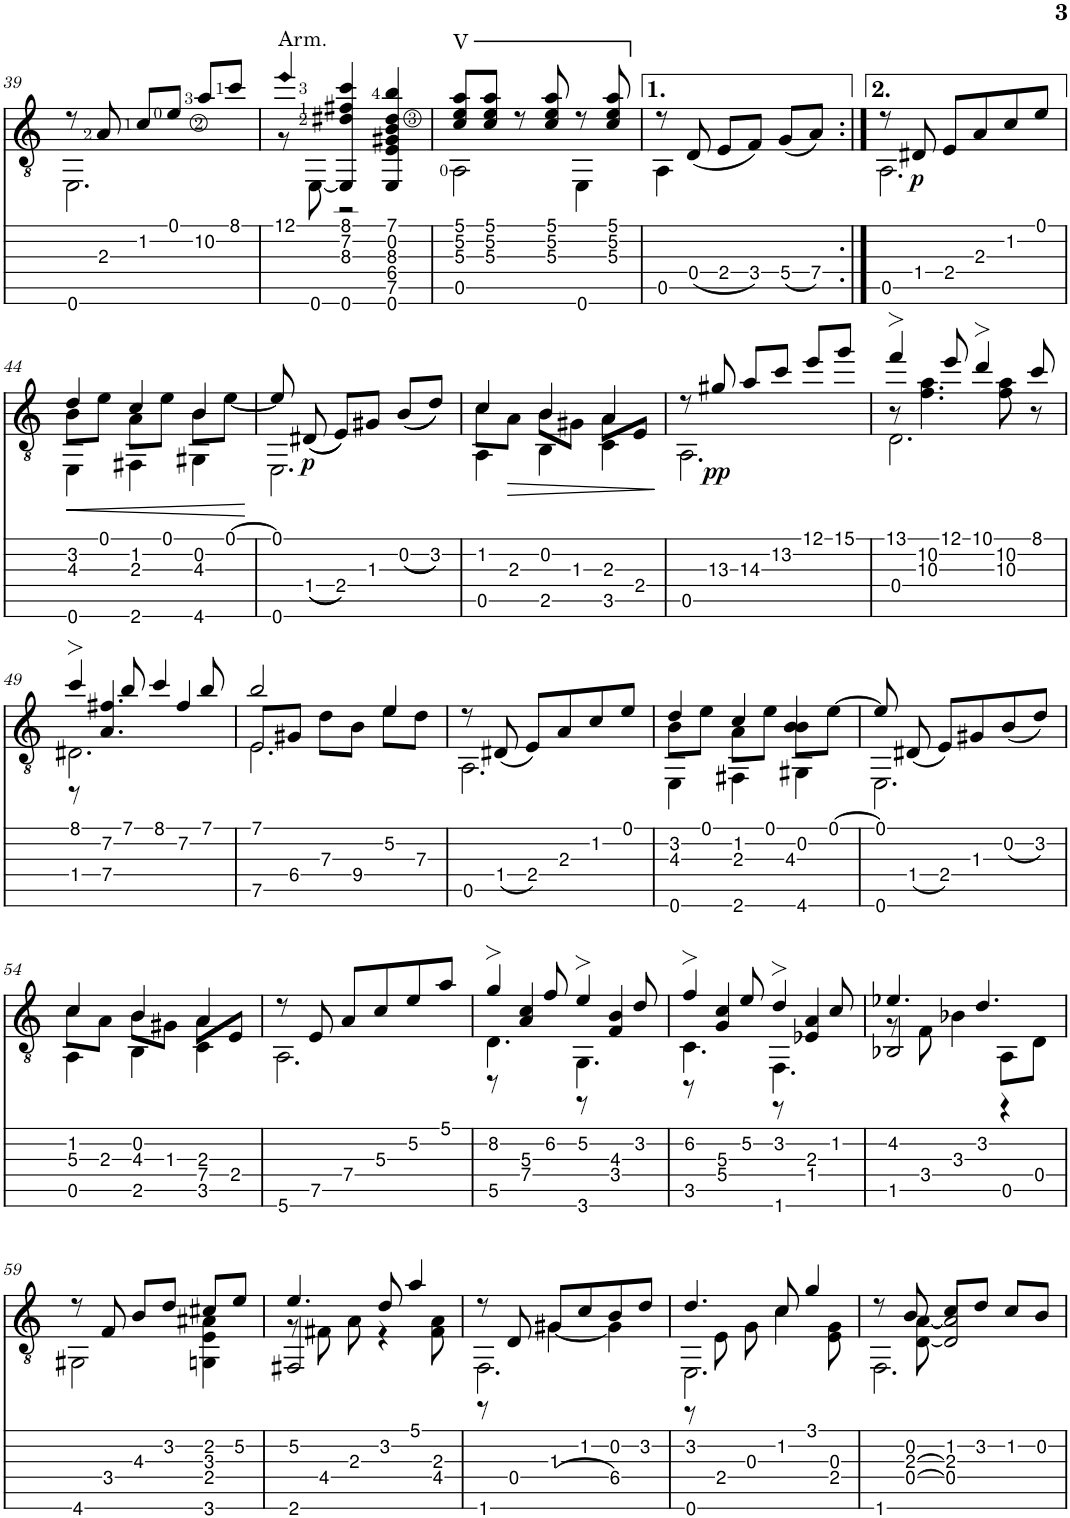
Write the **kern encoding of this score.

**kern	**kern	**dynam
*part1	*part1	*part1
*staff2	*staff1	*staff1/2
*I"Classical Guitar	*	*
*I'Guit.	*	*
!!LO:PB:g=z
*	*clefGv2	*
*k[]	*k[]	*
*a:	*a:	*
*M3/4	*M3/4	*
=39	=39	=39
*^	*^	*
8r	2.EE	8r	2.EE\	.
8A	.	8A/	.	.
8cL	.	8c/L	.	.
8eJ	.	8e/J	.	.
8a<L	.	8a</L	.	.
8ccJ	.	8cc/J	.	.
=40	=40	=40	=40	=40
!	!	!LO:TX:a:t=Arm.	!	!
!LO:N:head=diamond	!	!LO:N:head=diamond	!	!
4ee	8r	4ee/	8r	.
.	8EE	.	[8EE\	.
4EE 4d#X 4f#X 4cc	2r	4EE/] 4d#X/ 4f#X/ 4cc/	2r	.
4EE 4E 4G#X 4d# 4B 4b	.	4EE/ 4E/ 4G#X/ 4B/ 4d#/ 4b/	.	.
=41	=41	=41	=41	=41
!	!	!LO:TX:a:t=V	!	!
8c\ 8e\ 8a\L	2AA	8c/ 8e/ 8a/L	2AA\	.
8c\ 8e\ 8a\J	.	8c/ 8e/ 8a/J	.	.
8r	.	8r	.	.
8c 8e 8a	.	8c/ 8e/ 8a/	.	.
8r	4EE	8r	4EE\	.
8c 8e 8a	.	8c/ 8e/ 8a/	.	.
=42	=42	=42	=42	=42
8r	4AA	8r	4AA\	.
8D	.	(<8D/	.	.
8EL	2ryy	8E/L	2ryy	.
8FJ	.	8F/J)	.	.
8GL	.	(<8G/L	.	.
8AJ	.	8A/J)	.	.
=43:|!	=43:|!	=43:|!	=43:|!	=43:|!
8r	2.AA	8r	2.AA\	.
!	!	!	!	!LO:DY:b
8D#X	.	8D#X/	.	p
8EL	.	8E/L	.	.
8AJ	.	8A/	.	.
8cL	.	8c/	.	.
8eJ	.	8e/J	.	.
*	*	*v	*v	*
!!LO:LB:g=z
=44	=44	=44	=44
*	*^	*	*
!	!	!	!	!LO:HP:b
*	*	*	*^	*
*	*	*	*	*^	*
4d	4EE	8BL	4d/	4EE\	8B\L	<
.	.	8eJ	.	.	8e\J	.
4c	4FF#X	8AL	4c/	4FF#X\	8A\L	.
.	.	8eJ	.	.	8e\J	.
4B	4GG#X	8BL	4B/	4GG#X\	8B\L	.
.	.	[8eJ	.	.	[8e\J	.
*	*v	*v	*	*	*	*
*	*	*	*v	*v	*
=45	=45	=45	=45	=45
8eL]	2.EE	8e/]	2.EE\	.
!	!	!	!	!LO:DY:b
8D#XJ	.	(<(<8D#X/	.	p
8EL	.	8E/L))	.	.
8G#XJ	.	8G#X/J	.	.
8BL	.	(<(<8B/L	.	.
8dJ	.	8d/J))	.	.
=46	=46	=46	=46	=46
*	*^	*	*^	*
4c	4AA	8cL	4c/	4AA\	8c\L	.
.	.	8AJ	.	.	8A\J	.
4B	4BB	8BL	4B/	4BB\	8B\L	.
.	.	8G#XJ	.	.	8G#X\J	.
4A	4C	8AL	4A/	4C\	8A\L	.
.	.	8EJ	.	.	8E/J	.
*v	*v	*v	*	*	*	*
*	*v	*v	*v	*
.	.	[
=47	=47	=47
*^	*^	*
8r	2.AA	8r	2.AA\	.
!	!	!	!	!LO:DY:b
8g#X	.	8g#X/	.	pp
8aL	.	8a/L	.	.
8ccJ	.	8cc/J	.	.
8eeL	.	8ee/L	.	.
8ggJ	.	8gg/J	.	.
=48	=48	=48	=48	=48
*	*^	*	*^	*
4ff>	8r	2.D	4ff>/	8r	2.D\	.
.	4.f 4.a	.	.	4.f\ 4.a\	.	.
8ee	.	.	8ee/	.	.	.
4dd>	.	.	4dd>/	.	.	.
.	8f 8a	.	.	8f\ 8a\	.	.
8cc	8r	.	8cc/	8r	.	.
!!LO:LB:g=z	!!	!!
=49	=49	=49	=49	=49	=49	=49
4cc>	2.D#X	8r	4cc>/	2.D#X\	8r	.
.	.	4.A 4.f#X	.	.	4.A/ 4.f#X/	.
8b	.	.	8b/	.	.	.
4cc	.	.	4cc/	.	.	.
.	.	4f#	.	.	4f#/	.
8b	.	.	8b/	.	.	.
=50	=50	=50	=50	=50	=50	=50
2b	2.E	8EL	2b/	2.E\	8E/L	.
.	.	8G#XJ	.	.	8G#X/J	.
.	.	8dL	.	.	8d\L	.
.	.	8BJ	.	.	8B\J	.
4e	.	8eL	4e/	.	8e\L	.
.	.	8dJ	.	.	8d\J	.
*	*v	*v	*	*	*	*
*	*	*	*v	*v	*
=51	=51	=51	=51	=51
8r	2.AA	8r	2.AA\	.
8D#X	.	(<8D#X/	.	.
8EL	.	8E/L)	.	.
8AJ	.	8A/	.	.
8cL	.	8c/	.	.
8eJ	.	8e/J	.	.
=52	=52	=52	=52	=52
*	*^	*	*^	*
4d	4EE	8BL	4d/	4EE\	8B\L	.
.	.	8eJ	.	.	8e\J	.
4c	4FF#X	8AL	4c/	4FF#X\	8A\L	.
.	.	8eJ	.	.	8e\J	.
4B	4GG#X	8BL	4B/	4GG#X\	8B\L	.
.	.	[>8eJ	.	.	[>8e\J	.
*	*v	*v	*	*	*	*
*	*	*	*v	*v	*
=53	=53	=53	=53	=53
8eL]	2.EE	8e/]	2.EE\	.
8D#XJ	.	(<8D#X/	.	.
8EL	.	8E/L)	.	.
8G#XJ	.	8G#X/	.	.
8BL	.	(<8B/	.	.
8dJ	.	8d/J)	.	.
!!LO:LB:g=z
=54	=54	=54	=54	=54
*	*^	*	*^	*
4c	4AA	8cL	4c/	4AA\	8c\L	.
.	.	8AJ	.	.	8A\J	.
4B	4BB	8BL	4B/	4BB\	8B\L	.
.	.	8G#XJ	.	.	8G#X\J	.
4A	4C	8AL	4A/	4C\	8A\L	.
.	.	8EJ	.	.	8E/J	.
*	*v	*v	*	*	*	*
*	*	*	*v	*v	*
=55	=55	=55	=55	=55
8r	2.AA	8r	2.AA\	.
8E	.	8E/	.	.
8AL	.	8A/L	.	.
8cJ	.	8c/	.	.
8eL	.	8e/	.	.
8aJ	.	8a/J	.	.
=56	=56	=56	=56	=56
*	*^	*	*^	*
4g>	4.D	8r	4g>/	4.D\	8r	.
.	.	4A 4c	.	.	4A/ 4c/	.
8f	.	.	8f/	.	.	.
4e>	4.GG	8r	4e>/	4.GG\	8r	.
.	.	4F 4B	.	.	4F/ 4B/	.
8d	.	.	8d/	.	.	.
=57	=57	=57	=57	=57	=57	=57
4f>	4.C	8r	4f>/	4.C\	8r	.
.	.	4G 4c	.	.	4G/ 4c/	.
8e	.	.	8e/	.	.	.
4d>	4.FF	8r	4d>/	4.FF\	8r	.
.	.	4E-X 4A	.	.	4E-X/ 4A/	.
8c	.	.	8c/	.	.	.
=58	=58	=58	=58	=58	=58	=58
4.e-X	8r	2BB-X	4.e-X/	8r	2BB-X/	.
.	8F	.	.	8F\	.	.
.	4B-X	.	.	4B-X\	.	.
4.d	.	.	4.d/	.	.	.
.	8AAL	4r	.	8AA\L	4r	.
.	8DJ	.	.	8D\J	.	.
*	*v	*v	*	*	*	*
*	*	*	*v	*v	*
!!LO:LB:g=z
=59	=59	=59	=59	=59
8r	2GG#X	8r	2GG#X\	.
8F	.	8F/	.	.
8BL	.	8B/L	.	.
8dJ	.	8d/J	.	.
8c#XL	4GGn 4E 4A#X	8c#X/L	4GGn\ 4E\ 4A#X\	.
8eJ	.	8e/J	.	.
=60	=60	=60	=60	=60
*	*^	*	*^	*
4.e	8r	2FF#X	4.e/	8r	2FF#X/	.
.	8F#X	.	.	8F#X\	.	.
.	8A	.	.	8A\	.	.
8d	4r	.	8d/	4r	.	.
4a	.	4ryy	4a/	.	4ryy	.
.	8F# 8A	.	.	8F#\ 8A\	.	.
=61	=61	=61	=61	=61	=61	=61
8r	2.FF	8r	8r	2.FF\	8r	.
8D	.	8ryy	8D/	.	8ryy	.
8G#XL	.	[4G#	8G#X/L	.	[4G#\	.
8cJ	.	.	8c/	.	.	.
8BL	.	4G#]	8B/	.	4G#\]	.
8dJ	.	.	8d/J	.	.	.
=62	=62	=62	=62	=62	=62	=62
4.d	2.EE	8r	4.d/	2.EE\	8r	.
.	.	8E	.	.	8E\	.
.	.	8G	.	.	8G\	.
8c	.	4c	8c/	.	4c\	.
4g	.	.	4g/	.	.	.
.	.	8E 8G	.	.	8E\ 8G\	.
=63	=63	=63	=63	=63	=63	=63
8r	2.FF	8ryy	8r	2.FF\	8ryy	.
8B	.	[8D [8A	8B/	.	[8D\ [8A\	.
8cL	.	2D] 2A]	8c/L	.	2D/] 2A/]	.
8dJ	.	.	8d/J	.	.	.
8cL	.	.	8c/L	.	.	.
8BJ	.	.	8B/J	.	.	.
*v	*v	*v	*	*	*	*
*	*v	*v	*v	*
=	=	=
*-	*-	*-
